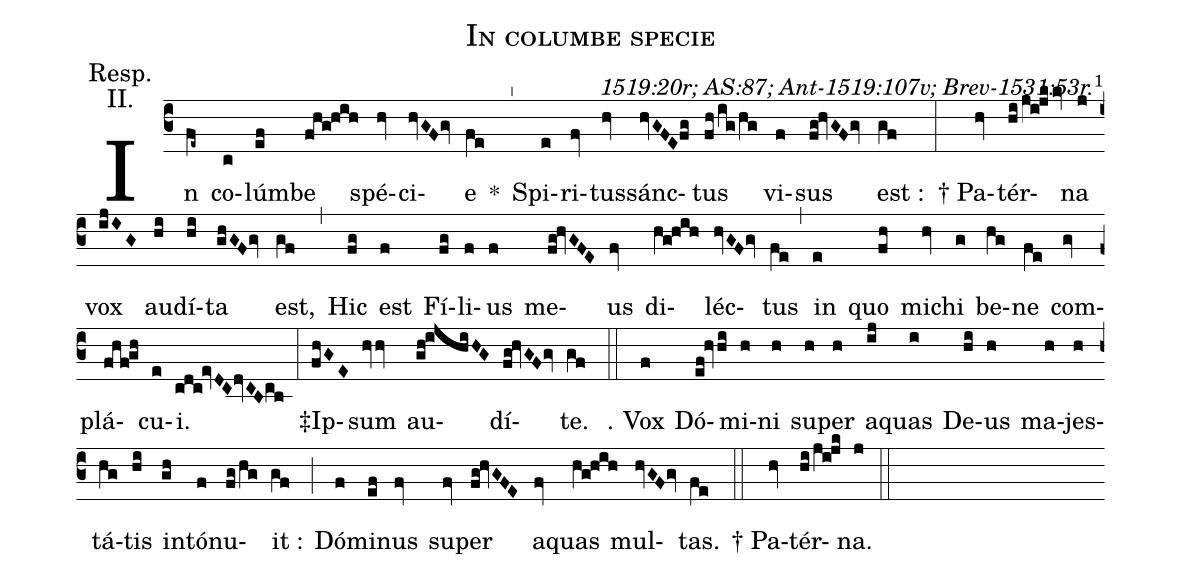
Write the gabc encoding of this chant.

name: In columbe specie;
commentary: 1519:20r; AS:87; Ant-1519:107v; Brev-1531:53r.\footnote{In 1519:20r. `audíte' is set BCDECDCB.ABCBC.BA.};
annotation: Resp.;
annotation: II.;
%%
(c3) In(fe~) co(c)lúm(ef)be(fhg!hih) spé(hv)ci(hvGF/0gv)e(fe) *(^) Spi(e)ri(fv)tus(hv)sánc(hvGFE/0fg)tus(fh/ig/hg) vi(f)sus(fg!hvGF/0gv) est :(gf) (:)

<sp>†</sp> Pa(hv)tér(hi/ji!jkkv)na(j) vox(ijIG) au(hi)dí(hi)ta(ghGF/0gv) est,(gf) (,)
Hic(fg) est(f) Fí(fg)li(f)us(f) me(fg!hvGFE)us(fv) di(hg!hih)léc(hvGF/0gv)tus(fe) (,)
in(e) quo(fh) mi(hv)chi(g) be(hg)ne(fe) com(gv)plá(fhf!gh)cu(e)i.(cdc!evDC/0dvCB/0cb) (:)

‡Ip(fhGE)sum(hvhv) au(gh!ijhiHG)dí(fg!hvGF/0gv)te.(gf) (::)

<sp>℣.</sp> Vox(f) Dó(ef!hvhi)mi(h)ni(h) su(h)per(h) a(ij)quas(i) De(hi)us(h) ma(h)jes(h)tá(hg)tis(hi) in(gh)tó(f)nu(fg/hg)it :(gf) (;)
Dó(f)mi(ef)nus(fv) su(fv)per(fg!hvGFE) a(fv)quas(hg!hih) mul(hvGF/0gv)tas.(fe) (::)

<sp>†</sp> Pa(hv)tér(hi/ji!jk)na.(j) (::)
